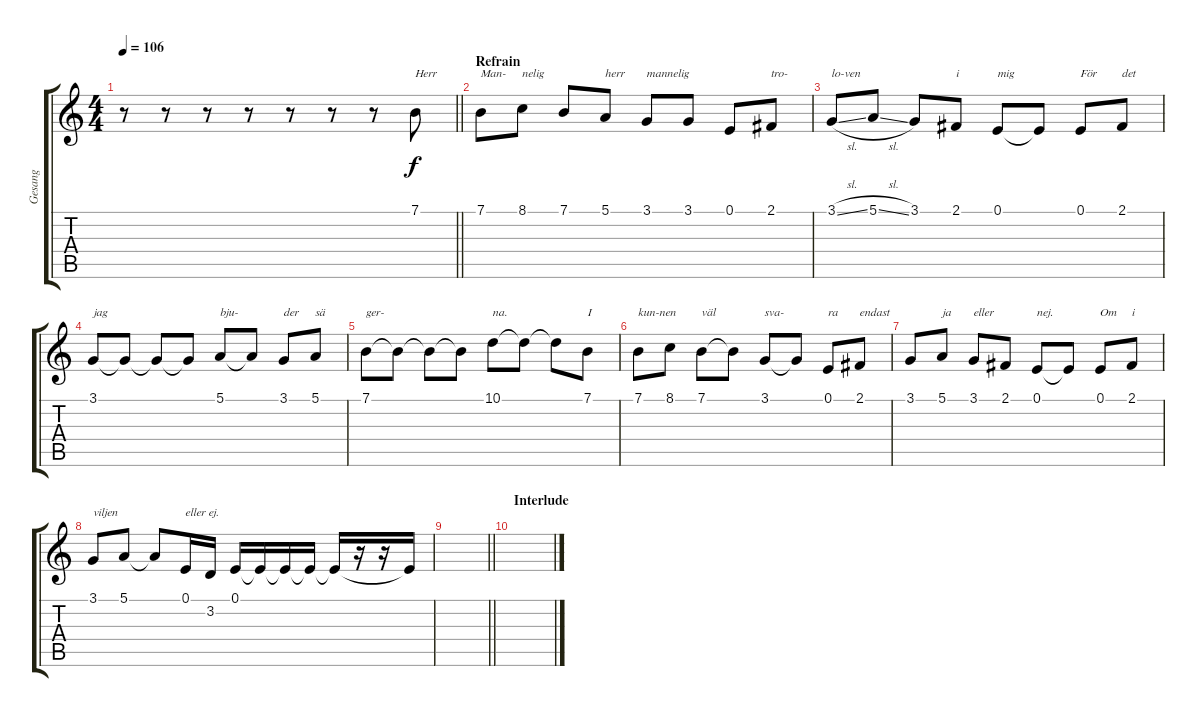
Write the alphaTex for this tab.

\track ("Gesang" "Gesang") {instrument lead5charang}
\staff {score tabs}
\tuning (E4 B3 G3 D3 A2 E2) {hide}
\ts (4 4)
\tempo 106
\clef g2
\barLineRight lightlight
\ks c
r.8{dy f} r.8 r.8 r.8 r.8 r.8 r.8 7.1.8{txt "Herr"} |
\section ("" "Refrain")
7.1.8{txt "Man-"} 8.1.8{txt "nelig"} 7.1.8 5.1.8{txt "herr"} 3.1.8{txt "mannelig"} 3.1.8 0.1.8 2.1.8{txt "tro-"} |
3.1{sl}.8{txt "lo-ven"} 5.1{sl}.8 3.1.8 2.1.8{txt "i"} 0.1.8{txt "mig"} 0.1{t}.8 0.1.8{txt "För"} 2.1.8{txt "det"} |
3.1.8{txt "jag"} 3.1{t}.8 3.1{t}.8 3.1{t}.8 5.1.8{txt "bju-"} 5.1{t}.8 3.1.8{txt "der"} 5.1.8{txt "sä"} |
7.1.8{txt "ger-"} 7.1{t}.8 7.1{t}.8 7.1{t}.8 10.1.8{txt "na."} 10.1{t}.8 10.1{t}.8 7.1.8{txt "I "} |
7.1.8{txt "kun-nen"} 8.1.8 7.1.8{txt "väl"} 7.1{t}.8 3.1.8{txt "sva-"} 3.1{t}.8 0.1.8{txt "ra"} 2.1.8{txt "endast"} |
3.1.8 5.1.8{txt "ja"} 3.1.8{txt "eller"} 2.1.8 0.1.8{txt "nej."} 0.1{t}.8 0.1.8{txt "Om"} 2.1.8{txt "i"} |
3.1.8{txt "viljen"} 5.1.8 5.1{t}.8 0.1.16{txt "eller ej."} 3.2.16 0.1.16 0.1{t}.16 0.1{t}.16 0.1{t}.16 0.1{t}.16 r.16 r.16 0.1{t}.16 |
\barLineRight lightlight
|
\section ("" "Interlude")
